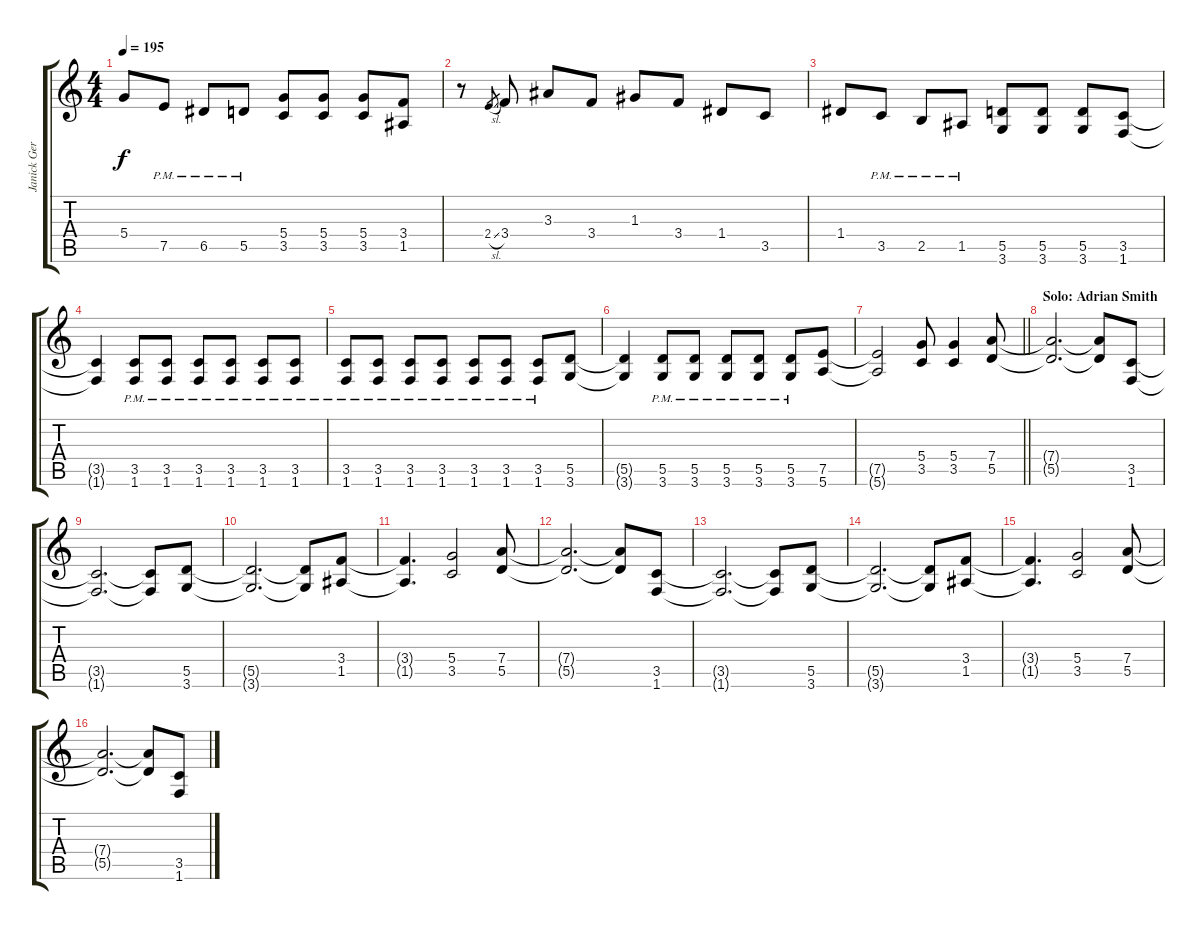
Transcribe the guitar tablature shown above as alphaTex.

\track ("Janick Gers" "Janick Ger") {instrument overdrivenguitar}
\staff {score tabs}
\tuning (E4 B3 G3 D3 A2 E2) {hide}
\ts (4 4)
\tempo 195
\clef g2
\ks c
5.4.8{dy f} 7.5{pm}.8 6.5{pm}.8 5.5{pm}.8 (5.4 3.5).8 (5.4 3.5).8 (5.4 3.5).8 (3.4 1.5).8 |
r.8 2.4{sl}.8{gr} 3.4.8 3.3.8 3.4.8 1.3.8 3.4.8 1.4.8 3.5.8 |
1.4.8 3.5{pm}.8 2.5{pm}.8 1.5{pm}.8 (5.5 3.6).8 (5.5 3.6).8 (5.5 3.6).8 (3.5 1.6).8 |
(3.5{t} 1.6{t}).4 (3.5{pm} 1.6{pm}).8 (3.5{pm} 1.6{pm}).8 (3.5{pm} 1.6{pm}).8 (3.5{pm} 1.6{pm}).8 (3.5{pm} 1.6{pm}).8 (3.5{pm} 1.6{pm}).8 |
(3.5{pm} 1.6{pm}).8 (3.5{pm} 1.6{pm}).8 (3.5{pm} 1.6{pm}).8 (3.5{pm} 1.6{pm}).8 (3.5{pm} 1.6{pm}).8 (3.5{pm} 1.6{pm}).8 (3.5{pm} 1.6{pm}).8 (5.5 3.6).8 |
(5.5{t} 3.6{t}).4 (5.5{pm} 3.6{pm}).8 (5.5{pm} 3.6{pm}).8 (5.5{pm} 3.6{pm}).8 (5.5{pm} 3.6{pm}).8 (5.5{pm} 3.6{pm}).8 (7.5 5.6).8 |
\barLineRight lightlight
(7.5{t} 5.6{t}).2 (5.4 3.5).8 (5.4 3.5).4 (7.4 5.5).8 |
\section ("" "Solo: Adrian Smith")
(7.4{t} 5.5{t}).2{d} (7.4{t} 5.5{t}).8 (3.5 1.6).8 |
(3.5{t} 1.6{t}).2{d} (3.5{t} 1.6{t}).8 (5.5 3.6).8 |
(5.5{t} 3.6{t}).2{d} (5.5{t} 3.6{t}).8 (3.4 1.5).8 |
(3.4{t} 1.5{t}).4{d} (5.4 3.5).2 (7.4 5.5).8 |
(7.4{t} 5.5{t}).2{d} (7.4{t} 5.5{t}).8 (3.5 1.6).8 |
(3.5{t} 1.6{t}).2{d} (3.5{t} 1.6{t}).8 (5.5 3.6).8 |
(5.5{t} 3.6{t}).2{d} (5.5{t} 3.6{t}).8 (3.4 1.5).8 |
(3.4{t} 1.5{t}).4{d} (5.4 3.5).2 (7.4 5.5).8 |
(7.4{t} 5.5{t}).2{d} (7.4{t} 5.5{t}).8 (3.5 1.6).8
